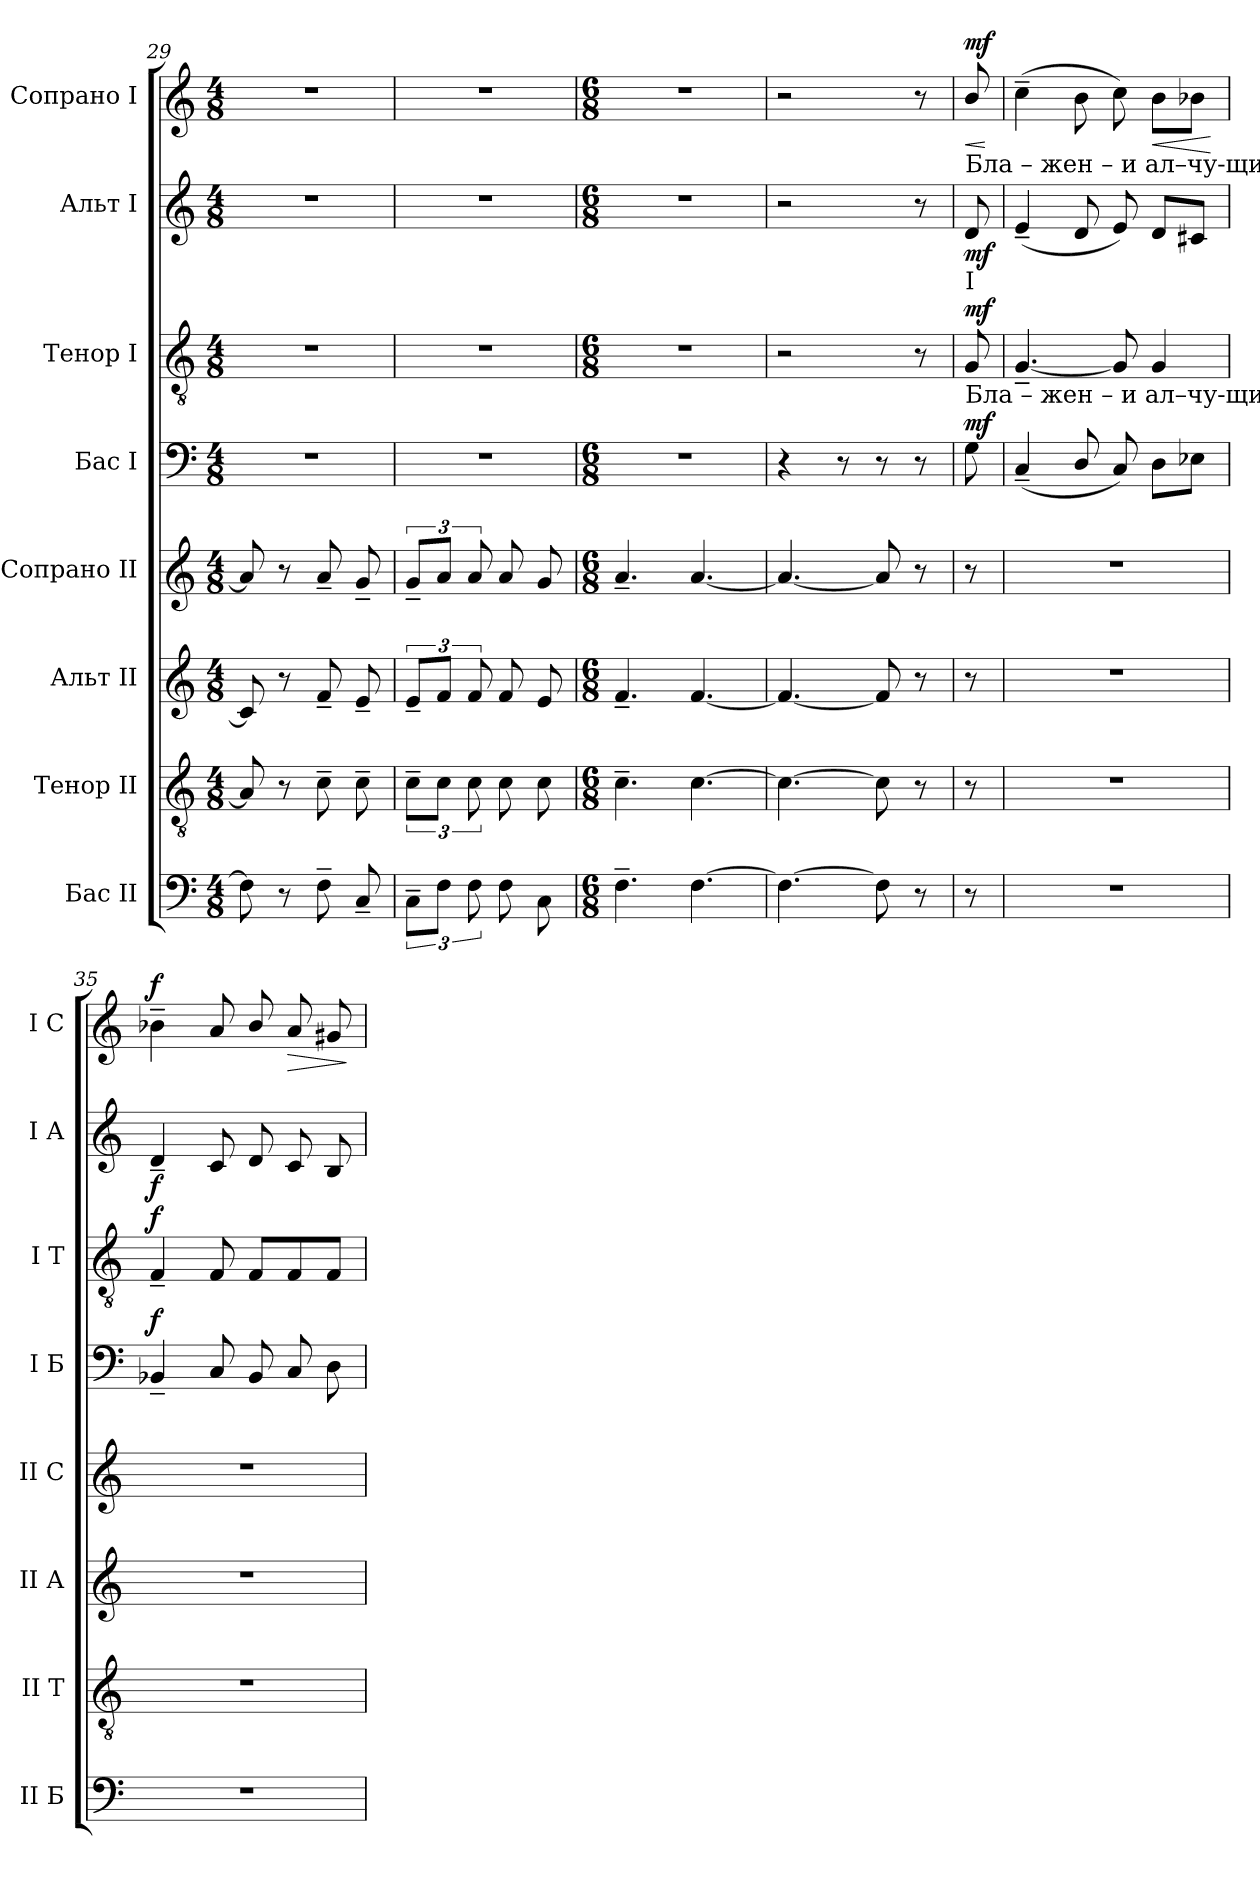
**kern	**kern	**kern	**kern	**kern	**dynam	**kern	**dynam	**kern	**dynam	**kern	**dynam
*part8	*part7	*part6	*part5	*part4	*part4	*part3	*part3	*part2	*part2	*part1	*part1
*staff8	*staff7	*staff6	*staff5	*staff4	*staff4	*staff3	*staff3	*staff2	*staff2	*staff1	*staff1
*I"Бас II	*I"Тенор II	*I"Альт II	*I"Сопрано II	*I"Бас I	*	*I"Тенор I	*	*I"Альт I	*	*I"Сопрано I	*
*I'II Б	*I'II Т	*I'II А	*I'II С	*I'I Б	*	*I'I Т	*	*I'I А	*	*I'I С	*
*clefF4	*clefGv2	*clefG2	*clefG2	*clefF4	*	*clefGv2	*	*clefG2	*	*clefG2	*
*k[]	*k[]	*k[]	*k[]	*k[]	*	*k[]	*	*k[]	*	*k[]	*
*M4/8	*M4/8	*M4/8	*M4/8	*M4/8	*	*M4/8	*	*M4/8	*	*M4/8	*
=29	=29	=29	=29	=29	=29	=29	=29	=29	=29	=29	=29
8F\]	8A/]	8c/]	8a/]	2r	.	2r	.	2r	.	2r	.
8r	8r	8r	8r	.	.	.	.	.	.	.	.
8F~\	8c~\	8f~/	8a~/	.	.	.	.	.	.	.	.
8C~/	8c~\	8e~/	8g~/	.	.	.	.	.	.	.	.
=30	=30	=30	=30	=30	=30	=30	=30	=30	=30	=30	=30
12C~\L	12c~\L	12e~/L	12g~/L	2r	.	2r	.	2r	.	2r	.
12F\J	12c\J	12f/J	12a/J	.	.	.	.	.	.	.	.
12F\L	12c\L	12f/L	12a/L	.	.	.	.	.	.	.	.
8F\	8c\	8f/	8a/	.	.	.	.	.	.	.	.
8C\	8c\	8e/	8g/	.	.	.	.	.	.	.	.
=31	=31	=31	=31	=31	=31	=31	=31	=31	=31	=31	=31
*M6/8	*M6/8	*M6/8	*M6/8	*M6/8	*	*M6/8	*	*M6/8	*	*M6/8	*
4.F~\	4.c~\	4.f~/	4.a~/	2.r	.	2.r	.	2.r	.	2.r	.
[4.F\	[4.c\	[4.f/	[4.a/	.	.	.	.	.	.	.	.
=32	=32	=32	=32	=32	=32	=32	=32	=32	=32	=32	=32
4.F\_	4.c\_	4.f/_	4.a/_	4r	.	2r	.	2r	.	2r	.
.	.	.	.	8r	.	.	.	.	.	.	.
8F\]	8c\]	8f/]	8a/]	8r	.	.	.	.	.	.	.
8r	8r	8r	8r	8r	.	8r	.	8r	.	8r	.
!!LO:LB:g=z
=33	=33	=33	=33	=33	=33	=33	=33	=33	=33	=33	=33
!	!	!	!	!	!	!	!	!	!	!LO:TX:b:t=Бла – жен       –       и                     ал–чу-щи–и          и        жа –жду – ши     –     й          прав–ды,                               я  –  ко        ти–й         на     –     сы  –тят–	!
!	!	!	!	!	!	!	!	!LO:TX:b:t=I	!	!	!
!	!	!	!	!	!	!LO:TX:b:t=Бла – жен       –       и                     ал–чу-щи–и          и        жа –жду – ши     –     й          прав–ды,                            я  –  ко        ти–й         на     –     сы  –тят–	!	!	!	!	!
!	!	!	!	!	!LO:DY:a	!	!LO:DY:a	!	!LO:DY:b	!	!LO:HP:b
!	!	!	!	!	!	!	!	!	!	!	!LO:DY:n=1:a
8r	8r	8r	8r	8G\	mf	8G/	mf	8d/	mf	8b/	< mf
.	.	.	.	.	.	.	.	.	.	.	[
=34	=34	=34	=34	=34	=34	=34	=34	=34	=34	=34	=34
2.r	2.r	2.r	2.r	(4C~/	.	[4.G~/	.	(4e~/	.	(4cc~\	.
.	.	.	.	8D/	.	.	.	8d/	.	8b\	.
.	.	.	.	8C/)	.	8G/]	.	8e/)	.	8cc\)	.
!	!	!	!	!	!	!	!	!	!	!	!LO:HP:b
.	.	.	.	8D\L	.	4G/	.	8d/L	.	8b\L	<
.	.	.	.	8E-X\J	.	.	.	8c#X/J	.	8b-X\J	.
.	.	.	.	.	.	.	.	.	.	.	[
=35	=35	=35	=35	=35	=35	=35	=35	=35	=35	=35	=35
!	!	!	!	!	!LO:DY:a	!	!LO:DY:a	!	!LO:DY:b	!	!LO:DY:a
2.r	2.r	2.r	2.r	4BB-X~/	f	4F~/	f	4d~/	f	4b-X~\	f
.	.	.	.	8C/	.	8F/	.	8c/	.	8a/	.
.	.	.	.	8BB-/	.	8F/L	.	8d/	.	8b-/	.
!	!	!	!	!	!	!	!	!	!	!	!LO:HP:b
.	.	.	.	8C/	.	8F/	.	8c/	.	8a/	>
.	.	.	.	8D\	.	8F/J	.	8B/	.	8g#X/	.
.	.	.	.	.	.	.	.	.	.	.	]
=	=	=	=	=	=	=	=	=	=	=	=
*-	*-	*-	*-	*-	*-	*-	*-	*-	*-	*-	*-
